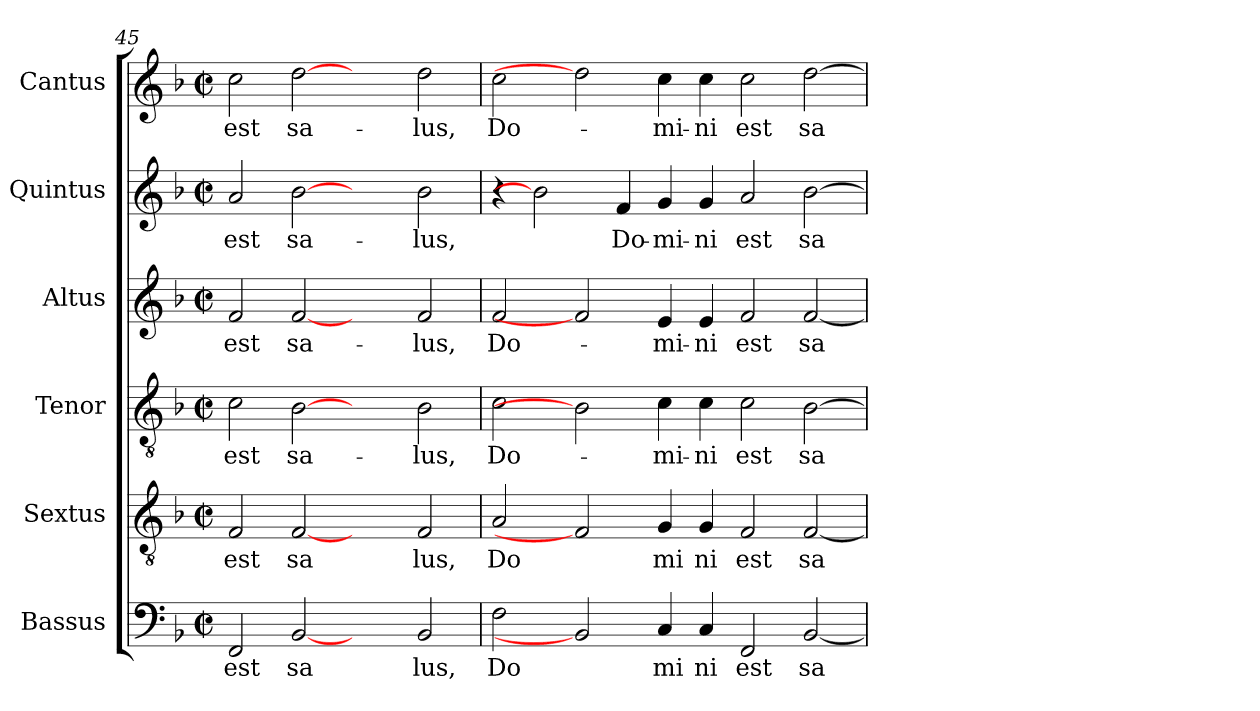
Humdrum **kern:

**kern	**text	**kern	**text	**kern	**text	**kern	**text	**kern	**text	**kern	**text
*part6	*part6	*part5	*part5	*part4	*part4	*part3	*part3	*part2	*part2	*part1	*part1
*staff6	*staff6	*staff5	*staff5	*staff4	*staff4	*staff3	*staff3	*staff2	*staff2	*staff1	*staff1
*I"Bassus	*	*I"Sextus	*	*I"Tenor	*	*I"Altus	*	*I"Quintus	*	*I"Cantus	*
*clefF4	*	*clefGv2	*	*clefGv2	*	*clefG2	*	*clefG2	*	*clefG2	*
*k[b-]	*	*k[b-]	*	*k[b-]	*	*k[b-]	*	*k[b-]	*	*k[b-]	*
*F:	*	*F:	*	*F:	*	*F:	*	*F:	*	*F:	*
*M2/2	*	*M2/2	*	*M2/2	*	*M2/2	*	*M2/2	*	*M2/2	*
*met(c|)	*	*met(c|)	*	*met(c|)	*	*met(c|)	*	*met(c|)	*	*met(c|)	*
=45	=45	=45	=45	=45	=45	=45	=45	=45	=45	=45	=45
!	!LO:LY:b:cj	!	!LO:LY:b:cj	!	!LO:LY:b:cj	!	!LO:LY:b:cj	!	!LO:LY:b:cj	!	!LO:LY:b:cj
2FF/	est	2F/	est	2c\	est	2f/	est	2a/	est	2cc\	est
!	!LO:LY:b:cj	!	!LO:LY:b:cj	!	!LO:LY:b:cj	!	!LO:LY:b:cj	!	!LO:LY:b:cj	!	!LO:LY:b:cj
[2BB-	sa	[2F	sa	[2B-	sa-	[2f	sa-	[2b-	sa-	[2dd	sa-
2ryy	.	2ryy	.	2ryy	.	2ryy	.	2ryy	.	2ryy	.
!	!LO:LY:b:cj	!	!LO:LY:b:cj	!	!LO:LY:b:cj	!	!LO:LY:b:cj	!	!LO:LY:b:cj	!	!LO:LY:b:cj
2BB-/	lus,	2F/	lus,	2B-\	-lus,	2f/	-lus,	2b-\	-lus,	2dd\	-lus,
=46	=46	=46	=46	=46	=46	=46	=46	=46	=46	=46	=46
!	!LO:LY:b:cj	!	!LO:LY:b:cj	!	!LO:LY:b:cj	!	!LO:LY:b:cj	!	!	!	!LO:LY:b:cj
2F\	Do	2A/	Do	2c\	Do-	2f/	Do-	4r	.	2cc\	Do-
.	.	.	.	.	.	.	.	2b-]	.	.	.
2BB-]	.	2F]	.	2B-]	.	2f]	.	.	.	2dd]	.
!	!	!	!	!	!	!	!	!	!LO:LY:b:cj	!	!
.	.	.	.	.	.	.	.	4f/	Do-	.	.
!	!LO:LY:b:cj	!	!LO:LY:b:cj	!	!LO:LY:b:cj	!	!LO:LY:b:cj	!	!LO:LY:b:cj	!	!LO:LY:b:cj
4C/	mi	4G/	mi	4c\	-mi-	4e/	-mi-	4g/	-mi-	4cc\	-mi-
!	!LO:LY:b:cj	!	!LO:LY:b:cj	!	!LO:LY:b:cj	!	!LO:LY:b:cj	!	!LO:LY:b:cj	!	!LO:LY:b:cj
4C/	ni	4G/	ni	4c\	-ni	4e/	-ni	4g/	-ni	4cc\	-ni
!	!LO:LY:b:cj	!	!LO:LY:b:cj	!	!LO:LY:b:cj	!	!LO:LY:b:cj	!	!LO:LY:b:cj	!	!LO:LY:b:cj
2FF/	est	2F/	est	2c\	est	2f/	est	2a/	est	2cc\	est
!	!LO:LY:b:cj	!	!LO:LY:b:cj	!	!LO:LY:b:cj	!	!LO:LY:b:cj	!	!LO:LY:b:cj	!	!LO:LY:b:cj
[<2BB-/	sa	[<2F/	sa	[>2B-\	sa-	[<2f/	sa-	[>2b-\	sa-	[>2dd\	sa-
=	=	=	=	=	=	=	=	=	=	=	=
*-	*-	*-	*-	*-	*-	*-	*-	*-	*-	*-	*-
